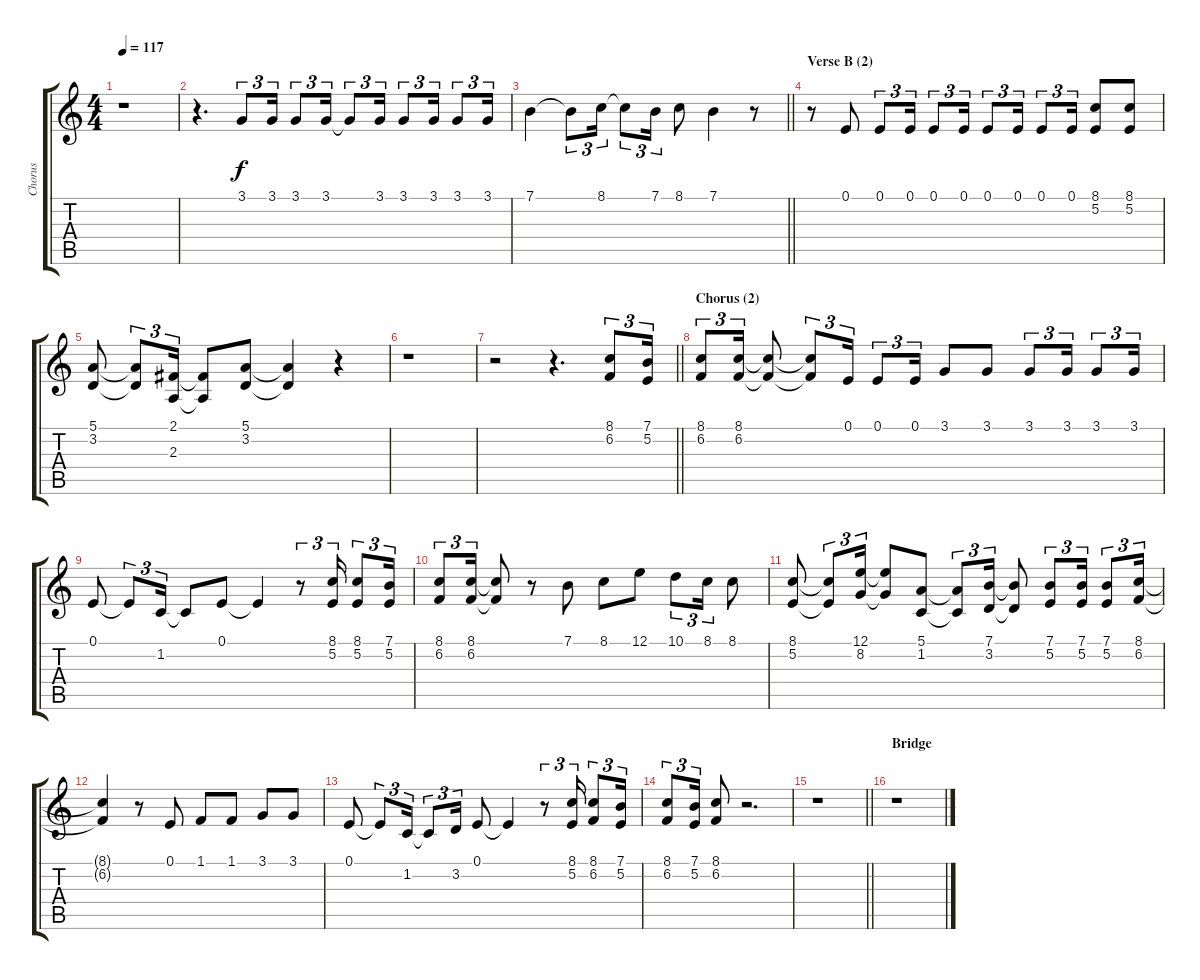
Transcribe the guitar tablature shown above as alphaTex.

\track ("Chorus" "Chorus") {instrument sopranosax}
\staff {score tabs}
\tuning (E4 B3 G3 D3 A2 E2) {hide}
\ts (4 4)
\tempo 117
\clef g2
\ks aminor
r.1{dy f} |
r.4{d} 3.1.8{tu (3 2)} 3.1.16{tu (3 2)} 3.1.8{tu (3 2)} 3.1.16{tu (3 2)} 3.1{t}.8{tu (3 2)} 3.1.16{tu (3 2)} 3.1.8{tu (3 2)} 3.1.16{tu (3 2)} 3.1.8{tu (3 2)} 3.1.16{tu (3 2)} |
\barLineRight lightlight
7.1.4 7.1{t}.8{tu (3 2)} 8.1.16{tu (3 2)} 8.1{t}.8{tu (3 2)} 7.1.16{tu (3 2)} 8.1.8 7.1.4 r.8 |
\section ("" "Verse B (2)")
r.8 0.1.8 0.1.8{tu (3 2)} 0.1.16{tu (3 2)} 0.1.8{tu (3 2)} 0.1.16{tu (3 2)} 0.1.8{tu (3 2)} 0.1.16{tu (3 2)} 0.1.8{tu (3 2)} 0.1.16{tu (3 2)} (8.1 5.2).8 (8.1 5.2).8 |
(5.1 3.2).8 (5.1{t} 3.2{t}).8{tu (3 2)} (2.1 2.3).16{tu (3 2)} (2.1{t} 2.3{t}).8 (5.1 3.2).8 (5.1{t} 3.2{t}).4 r.4 |
r.1 |
\barLineRight lightlight
r.2 r.4{d} (8.1 6.2).8{tu (3 2)} (7.1 5.2).16{tu (3 2)} |
\section ("" "Chorus (2)")
(8.1 6.2).8{tu (3 2)} (8.1 6.2).16{tu (3 2)} (8.1{t} 6.2{t}).8 (8.1{t} 6.2{t}).8{tu (3 2)} 0.1.16{tu (3 2)} 0.1.8{tu (3 2)} 0.1.16{tu (3 2)} 3.1.8 3.1.8 3.1.8{tu (3 2)} 3.1.16{tu (3 2)} 3.1.8{tu (3 2)} 3.1.16{tu (3 2)} |
0.1.8 0.1{t}.8{tu (3 2)} 1.2.16{tu (3 2)} 1.2{t}.8 0.1.8 0.1{t}.4 r.8{tu (3 2)} (8.1 5.2).16{tu (3 2)} (8.1 5.2).8{tu (3 2)} (7.1 5.2).16{tu (3 2)} |
(8.1 6.2).8{tu (3 2)} (8.1 6.2).16{tu (3 2)} (8.1{t} 6.2{t}).8 r.8 7.1.8 8.1.8 12.1.8 10.1.8{tu (3 2)} 8.1.16{tu (3 2)} 8.1.8 |
(8.1 5.2).8 (8.1{t} 5.2{t}).8{tu (3 2)} (12.1 8.2).16{tu (3 2)} (12.1{t} 8.2{t}).8 (5.1 1.2).8 (5.1{t} 1.2{t}).8{tu (3 2)} (7.1 3.2).16{tu (3 2)} (7.1{t} 3.2{t}).8 (7.1 5.2).8{tu (3 2)} (7.1 5.2).16{tu (3 2)} (7.1 5.2).8{tu (3 2)} (8.1 6.2).16{tu (3 2)} |
(8.1{t} 6.2{t}).4 r.8 0.1.8 1.1.8 1.1.8 3.1.8 3.1.8 |
0.1.8 0.1{t}.8{tu (3 2)} 1.2.16{tu (3 2)} 1.2{t}.8{tu (3 2)} 3.2.16{tu (3 2)} 0.1.8 0.1{t}.4 r.8{tu (3 2)} (8.1 5.2).16{tu (3 2)} (8.1 6.2).8{tu (3 2)} (7.1 5.2).16{tu (3 2)} |
(8.1 6.2).8{tu (3 2)} (7.1 5.2).16{tu (3 2)} (8.1 6.2).8 r.2{d} |
\barLineRight lightlight
r.1 |
\section ("" "Bridge")
r.1
